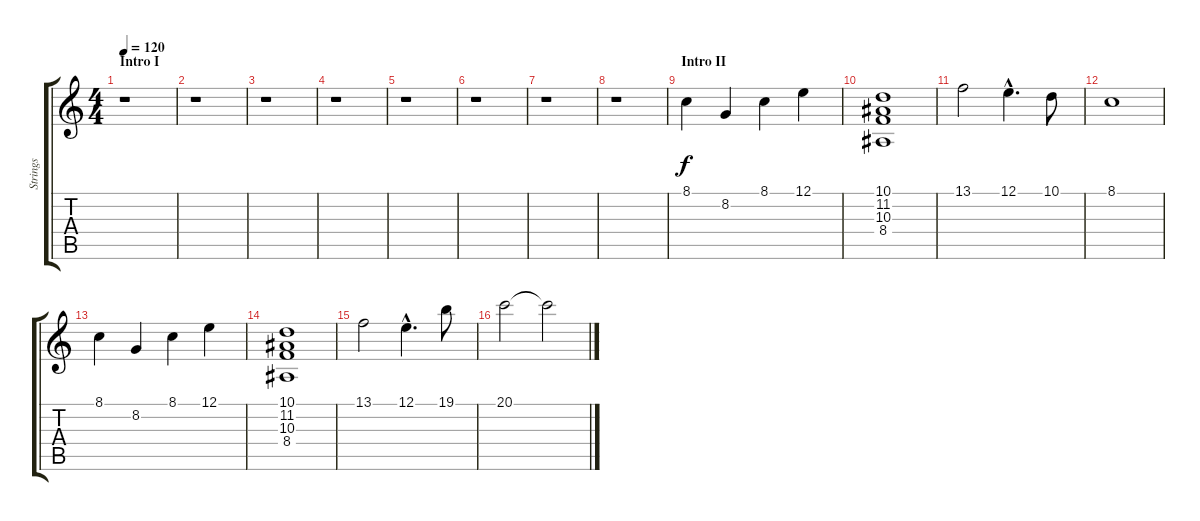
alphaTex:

\track ("Strings" "Strings") {instrument stringensemble1}
\staff {score tabs}
\tuning (E4 B3 G3 D3 A2 E2) {hide}
\ts (4 4)
\section ("" "Intro I")
\tempo 120
\clef g2
\ks c
r.1{dy f instrument stringensemble1} |
r.1 |
r.1 |
r.1 |
r.1 |
r.1 |
r.1 |
r.1 |
\section ("" "Intro II")
8.1.4 8.2.4 8.1.4 12.1.4 |
(10.1 11.2 10.3 8.4).1 |
13.1.2 12.1{hac}.4{d} 10.1.8 |
8.1.1 |
8.1.4 8.2.4 8.1.4 12.1.4 |
(10.1 11.2 10.3 8.4).1 |
13.1.2 12.1{hac}.4{d} 19.1.8 |
20.1.2 20.1{t}.2{volume 0}
